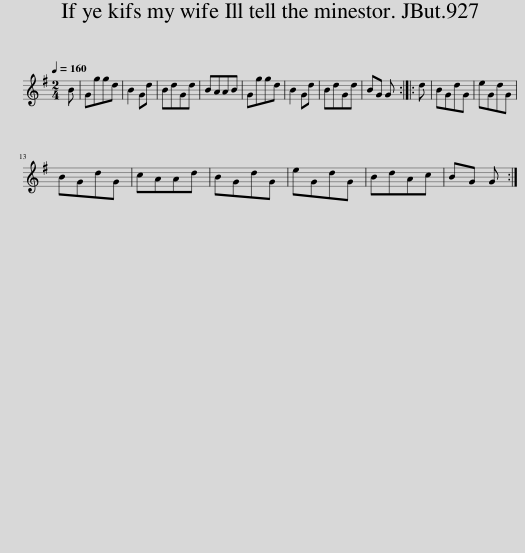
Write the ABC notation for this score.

X:1
L:1/8
Q:1/4=160
M:2/4
I:linebreak $
K:G
V:1 treble
V:1
 B | Gggd | B2 Gd | BdGd | BAAB | %5
 Gggd | B2 Gd | BdGd | BG G :: d | %10
 BGdG | eGdG |$ BGdG | cAAd | BGdG | %15
 eGdG | BdAc | BG G :| %18
